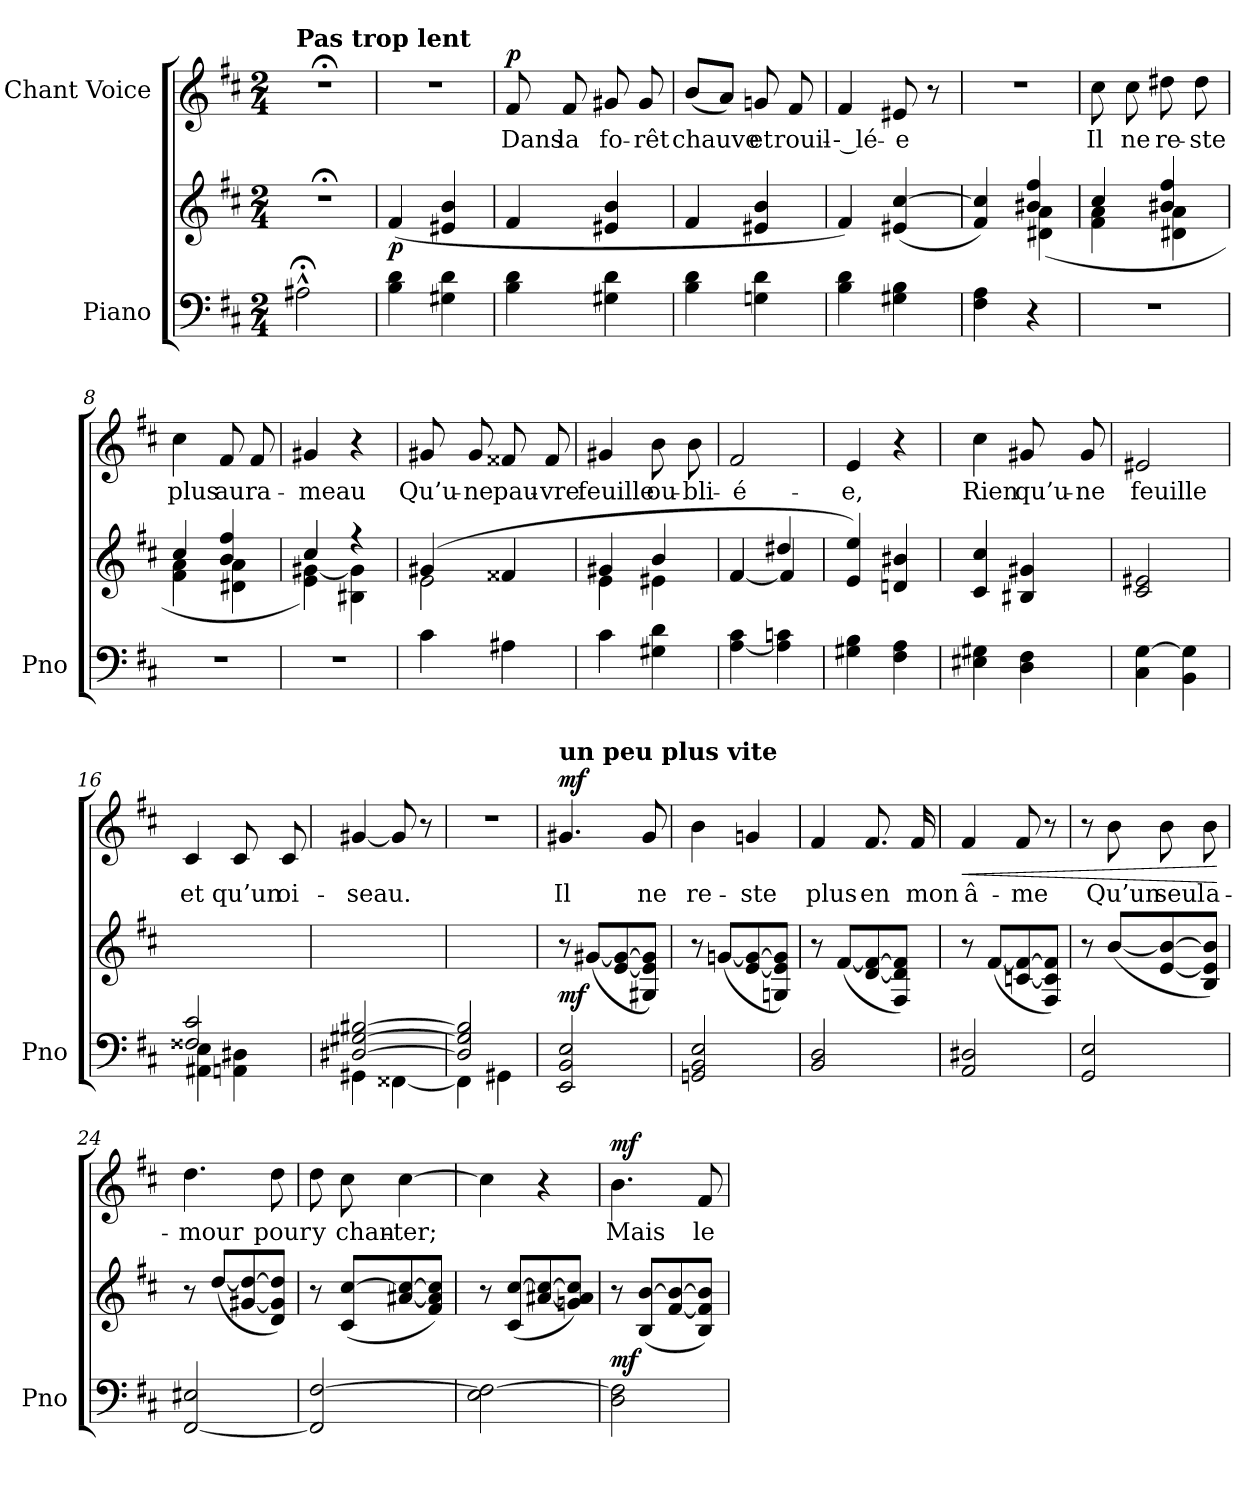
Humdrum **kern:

**kern	**kern	**dynam	**kern	**text	**dynam
*part2	*part2	*part2	*part1	*part1	*part1
*staff3	*staff2	*staff2/3	*staff1	*staff1	*staff1
*I"Piano	*	*	*I"Chant Voice	*	*
*I'Pno	*	*	*	*	*
*clefF4	*clefG2	*	*clefG2	*	*
*k[f#c#]	*k[f#c#]	*	*k[f#c#]	*	*
*M2/4	*M2/4	*	*M2/4	*	*
=1	=1	=1	=1	=1	=1
!	!	!	!LO:TX:a:B:t=Pas trop lent	!	!
2A#X;<^^\	2r;<	.	2r;<	.	.
=2	=2	=2	=2	=2	=2
!	!	!LO:DY:b	!	!	!
4B\ 4d\	(4f#/	p	2r	.	.
4G#X\ 4d\	4e#X/ 4b/	.	.	.	.
=3	=3	=3	=3	=3	=3
!	!	!	!	!LO:LY:b	!LO:DY:a
4B\ 4d\	4f#/	.	8f#/	Dans	p
!	!	!	!	!LO:LY:b	!
.	.	.	8f#/	la	.
!	!	!	!	!LO:LY:b	!
4G#X\ 4d\	4e#X/ 4b/	.	8g#X/	fo-	.
!	!	!	!	!LO:LY:b	!
.	.	.	8g#/	-rêt	.
=4	=4	=4	=4	=4	=4
!	!	!	!	!LO:LY:b	!
4B\ 4d\	4f#/	.	(8b/L	chauve	.
.	.	.	8a/J)	.	.
!	!	!	!	!LO:LY:b	!
4Gn\ 4d\	4e#X/ 4b/	.	8gn/	et	.
!	!	!	!	!LO:LY:b	!
.	.	.	8f#/	rouil-	.
!!LO:LB:g=z
=5	=5	=5	=5	=5	=5
!	!	!	!	!LO:LY:b	!
4B\ 4d\	4f#/)	.	4f#/	-- lé-	.
!	!	!	!	!LO:LY:b	!
4G#X\ 4B\	(<4e#X/ [4cc#/	.	8e#X/	-e	.
.	.	.	8r	.	.
=6	=6	=6	=6	=6	=6
*	*^	*	*	*	*
4F#\ 4A\	4f#/ 4cc#/])	4ryy	.	2r	.	.
4r	4b#X/ 4ff#/	(4d#X\ 4a\	.	.	.	.
=7	=7	=7	=7	=7	=7	=7
!	!	!	!	!	!LO:LY:b	!
2r	4cc#/	4f#\ 4a\	.	8cc#\	Il	.
!	!	!	!	!	!LO:LY:b	!
.	.	.	.	8cc#\	ne	.
!	!	!	!	!	!LO:LY:b	!
.	4b#X/ 4ff#/	4d#X\ 4a\	.	8dd#X\	re-	.
!	!	!	!	!	!LO:LY:b	!
.	.	.	.	8dd#\	-ste	.
=8	=8	=8	=8	=8	=8	=8
!	!	!	!	!	!LO:LY:b	!
2r	4cc#/	4f#\ 4a\	.	4cc#\	plus	.
!	!	!	!	!	!LO:LY:b	!
.	4b/ 4ff#/	4d#X\ 4a\	.	8f#/	au	.
!	!	!	!	!	!LO:LY:b	!
.	.	.	.	8f#/	ra-	.
=9	=9	=9	=9	=9	=9	=9
!	!	!	!	!	!LO:LY:b	!
2r	4cc#/	4e\ [>4g#X\)	.	4g#X/	-meau	.
.	4r	4B#X\ 4g#\]	.	4r	.	.
!!LO:LB:g=z
=10	=10	=10	=10	=10	=10	=10
!	!	!	!	!	!LO:LY:b	!
4c#\	(4g#X/	2e\	.	8g#X/	Qu’u-	.
!	!	!	!	!	!LO:LY:b	!
.	.	.	.	8g#/	-ne	.
!	!	!	!	!	!LO:LY:b	!
4A#X\	4f##X/	.	.	8f##X/	pau-	.
!	!	!	!	!	!LO:LY:b	!
.	.	.	.	8f##/	-vre	.
=11	=11	=11	=11	=11	=11	=11
!	!	!	!	!	!LO:LY:b	!
4c#\	4g#X/	4e\	.	4g#X/	feuille	.
!	!	!	!	!	!LO:LY:b	!
4G#X\ 4d\	4b/	4e#X\	.	8b\	ou-	.
!	!	!	!	!	!LO:LY:b	!
.	.	.	.	8b\	-bli-	.
=12	=12	=12	=12	=12	=12	=12
!	!	!	!	!	!LO:LY:b	!
[4A\ 4c#\	4f#/	[<4f#/	.	2f#/	-é-	.
4A\] 4cn\	4dd#X/	4f#/]	.	.	.	.
=13	=13	=13	=13	=13	=13	=13
!	!	!	!	!	!LO:LY:b	!
*	*v	*v	*	*	*	*
4G#X\ 4B\	4e/ 4ee/)	.	4e/	-e,	.
4F#\ 4A\	(4dn/ 4b#X/	.	4r	.	.
=14	=14	=14	=14	=14	=14
!	!	!	!	!LO:LY:b	!
4E#X\ 4G#X\	4c#/ 4cc#/	.	4cc#\	Rien	.
!	!	!	!	!LO:LY:b	!
4D\ 4F#\	4B#X/ 4g#X/	.	8g#X/	qu’u-	.
!	!	!	!	!LO:LY:b	!
.	.	.	8g#/	-ne	.
!!LO:PB:g=z
=15	=15	=15	=15	=15	=15
!	!	!	!	!LO:LY:b	!
4C#\ [4G\	2c#/ 2e#X/	.	2e#X/	feuille	.
4BB\ 4G\]	.	.	.	.	.
=16	=16	=16	=16	=16	=16
*^	*	*	*	*	*
!	!	!	!	!	!LO:LY:b	!
2F##X/ 2c#/	4AA#X\ 4E\	2ryy	.	4c#/	et	.
!	!	!	!	!	!LO:LY:b	!
.	4AAn\ 4D#X\	.	.	8c#/	qu’un	.
!	!	!	!	!	!LO:LY:b	!
.	.	.	.	8c#/	oi-	.
=17	=17	=17	=17	=17	=17	=17
!	!	!	!	!	!LO:LY:b	!
[>2D#X/ [2G#X/ [2B#X/	4GG#X\	2ryy	.	[4g#X/	-seau.	.
.	[<4FF##X\	.	.	8g#/]	.	.
.	.	.	.	8r	.	.
=18	=18	=18	=18	=18	=18	=18
2D#/] 2G#/] 2B#/])	4FF##\]	2ryy	.	2r	.	.
.	4GG#X\	.	.	.	.	.
=19	=19	=19	=19	=19	=19	=19
!	!	!	!	!LO:TX:a:B:t=un peu plus vite	!	!
!	!	!	!LO:DY:a=2	!	!LO:LY:b	!LO:DY:a
*v	*v	*	*	*	*	*
2EE/ 2BB/ 2E/	8r	mf	4.g#X/	Il	mf
.	([>8g#X/L	.	.	.	.
.	[8e/ 8g#/_	.	.	.	.
!	!	!	!	!LO:LY:b	!
.	8G#X/ 8e/] 8g#/]J)	.	8g#/	ne	.
!!LO:LB:g=z
=20	=20	=20	=20	=20	=20
!	!	!	!	!LO:LY:b	!
2GGn/ 2BB/ 2E/	8r	.	4b\	re-	.
.	([>8gn/L	.	.	.	.
!	!	!	!	!LO:LY:b	!
.	[8e/ 8g/_	.	4gn/	-ste	.
.	8Gn/ 8e/] 8g/]J)	.	.	.	.
=21	=21	=21	=21	=21	=21
!	!	!	!	!LO:LY:b	!
2BB/ 2D/	8r	.	4f#/	plus	.
.	([>8f#/L	.	.	.	.
!	!	!	!	!LO:LY:b	!
.	[8d/ 8f#/_	.	8.f#/	en	.
.	8F#/ 8d/] 8f#/]J)	.	.	.	.
!	!	!	!	!LO:LY:b	!
.	.	.	16f#/	mon	.
=22	=22	=22	=22	=22	=22
!	!	!	!	!LO:LY:b	!LO:HP:b
2AA/ 2D#X/	8r	.	4f#/	â-	<
.	([>8f#/L	.	.	.	.
!	!	!	!	!LO:LY:b	!
.	[8cn/ 8f#/_	.	8f#/	-me	.
.	8F#/ 8c/] 8f#/]J)	.	8r	.	.
=23	=23	=23	=23	=23	=23
2GG/ 2E/	8r	.	8r	.	.
!	!	!	!	!LO:LY:b	!
.	([>8b/L	.	8b\	Qu’un	.
!	!	!	!	!LO:LY:b	!
.	[8e/ 8b/_	.	8b\	seul	.
!	!	!	!	!LO:LY:b	!
.	8B/ 8e/] 8b/]J)	.	8b\	a-	.
.	.	.	.	.	[
=24	=24	=24	=24	=24	=24
!	!	!	!	!LO:LY:b	!
[2FF#/ 2E#X/	8r	.	4.dd\	-mour	.
.	([>8dd/L	.	.	.	.
.	[8g#X/ 8dd/_	.	.	.	.
!	!	!	!	!LO:LY:b	!
.	8d/ 8g#/] 8dd/]J)	.	8dd\	pour	.
!!LO:LB:g=z
=25	=25	=25	=25	=25	=25
!	!	!	!	!LO:LY:b	!
2FF#/] [2F#/	8r	.	8dd\	y	.
!	!	!	!	!LO:LY:b	!
.	(8c#/ [>8cc#/L	.	8cc#\	chan-	.
!	!	!	!	!LO:LY:b	!
.	[8a#X/ 8cc#/_	.	[4cc#\	-ter;	.
.	8f#/ 8a#/] 8cc#/]J)	.	.	.	.
=26	=26	=26	=26	=26	=26
2E\ 2F#\_	8r	.	4cc#\]	.	.
.	(8c#/ [>8cc#/L	.	.	.	.
.	[8a#X/ 8cc#/_	.	4r	.	.
.	8gn/ 8a#/] 8cc#/]J)	.	.	.	.
=27	=27	=27	=27	=27	=27
!	!	!LO:DY:a=2	!	!LO:LY:b	!LO:DY:a
2D\ 2F#\]	8r	mf	4.b\	Mais	mf
.	(8B/ [>8b/L	.	.	.	.
.	[8f#/ 8b/_	.	.	.	.
!	!	!	!	!LO:LY:b	!
.	8B/ 8f#/] 8b/]J)	.	8f#/	le	.
=	=	=	=	=	=
*-	*-	*-	*-	*-	*-
